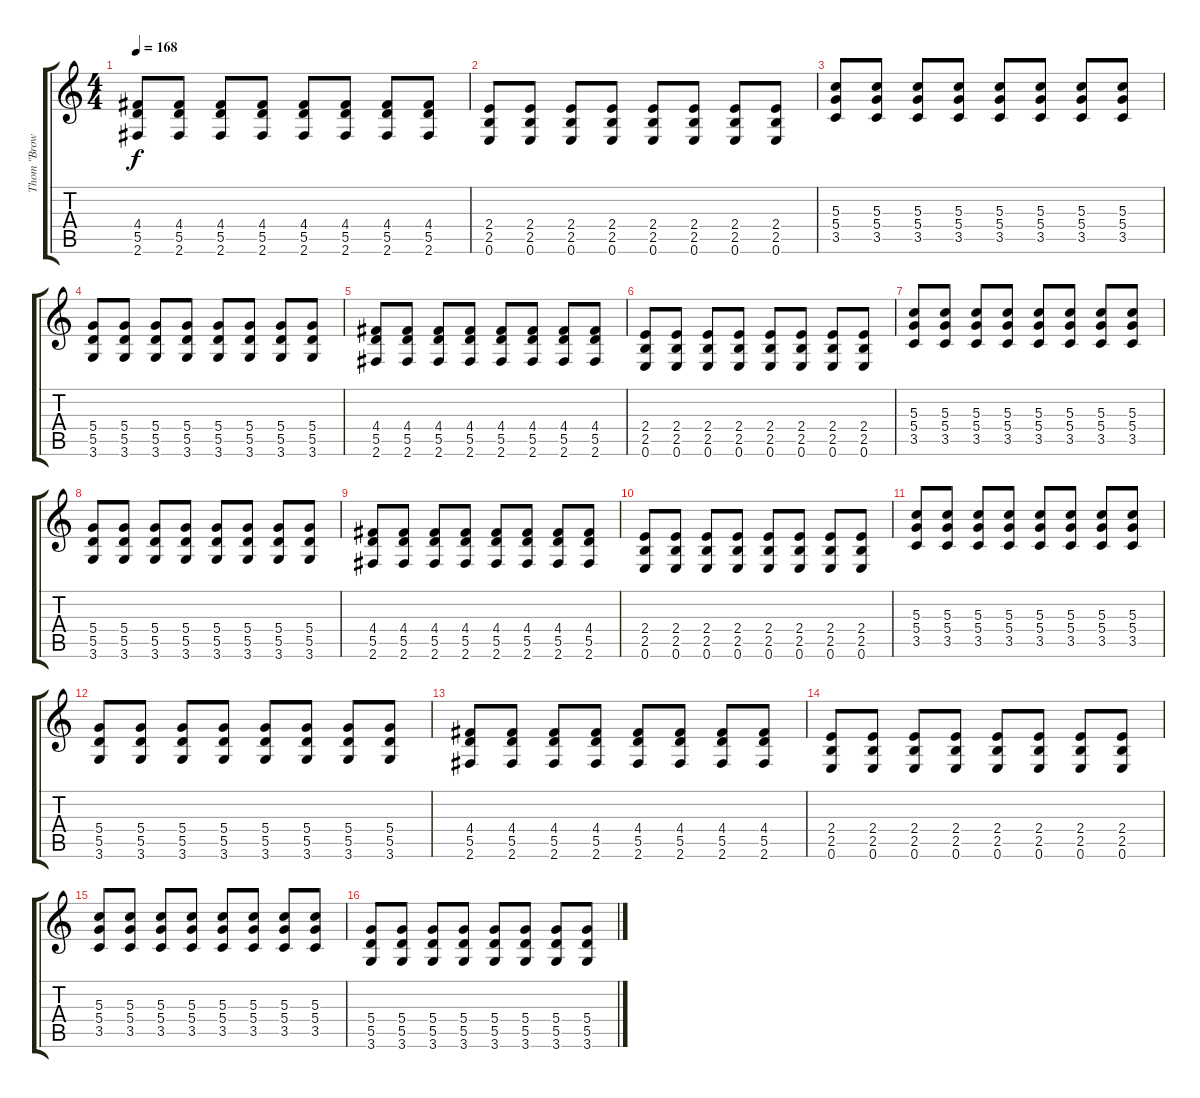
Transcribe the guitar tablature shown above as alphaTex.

\track ("Thom \"Brownsound\" Thacker" "Thom \"Brow") {instrument distortionguitar}
\staff {score tabs}
\tuning (E4 B3 G3 D3 A2 E2) {hide}
\ts (4 4)
\tempo 168
\clef g2
\ks c
(4.4 5.5 2.6).8{dy f} (4.4 5.5 2.6).8 (4.4 5.5 2.6).8 (4.4 5.5 2.6).8 (4.4 5.5 2.6).8 (4.4 5.5 2.6).8 (4.4 5.5 2.6).8 (4.4 5.5 2.6).8 |
(2.4 2.5 0.6).8 (2.4 2.5 0.6).8 (2.4 2.5 0.6).8 (2.4 2.5 0.6).8 (2.4 2.5 0.6).8 (2.4 2.5 0.6).8 (2.4 2.5 0.6).8 (2.4 2.5 0.6).8 |
(5.3 5.4 3.5).8 (5.3 5.4 3.5).8 (5.3 5.4 3.5).8 (5.3 5.4 3.5).8 (5.3 5.4 3.5).8 (5.3 5.4 3.5).8 (5.3 5.4 3.5).8 (5.3 5.4 3.5).8 |
(5.4 5.5 3.6).8 (5.4 5.5 3.6).8 (5.4 5.5 3.6).8 (5.4 5.5 3.6).8 (5.4 5.5 3.6).8 (5.4 5.5 3.6).8 (5.4 5.5 3.6).8 (5.4 5.5 3.6).8 |
(4.4 5.5 2.6).8 (4.4 5.5 2.6).8 (4.4 5.5 2.6).8 (4.4 5.5 2.6).8 (4.4 5.5 2.6).8 (4.4 5.5 2.6).8 (4.4 5.5 2.6).8 (4.4 5.5 2.6).8 |
(2.4 2.5 0.6).8 (2.4 2.5 0.6).8 (2.4 2.5 0.6).8 (2.4 2.5 0.6).8 (2.4 2.5 0.6).8 (2.4 2.5 0.6).8 (2.4 2.5 0.6).8 (2.4 2.5 0.6).8 |
(5.3 5.4 3.5).8 (5.3 5.4 3.5).8 (5.3 5.4 3.5).8 (5.3 5.4 3.5).8 (5.3 5.4 3.5).8 (5.3 5.4 3.5).8 (5.3 5.4 3.5).8 (5.3 5.4 3.5).8 |
(5.4 5.5 3.6).8 (5.4 5.5 3.6).8 (5.4 5.5 3.6).8 (5.4 5.5 3.6).8 (5.4 5.5 3.6).8 (5.4 5.5 3.6).8 (5.4 5.5 3.6).8 (5.4 5.5 3.6).8 |
(4.4 5.5 2.6).8 (4.4 5.5 2.6).8 (4.4 5.5 2.6).8 (4.4 5.5 2.6).8 (4.4 5.5 2.6).8 (4.4 5.5 2.6).8 (4.4 5.5 2.6).8 (4.4 5.5 2.6).8 |
(2.4 2.5 0.6).8 (2.4 2.5 0.6).8 (2.4 2.5 0.6).8 (2.4 2.5 0.6).8 (2.4 2.5 0.6).8 (2.4 2.5 0.6).8 (2.4 2.5 0.6).8 (2.4 2.5 0.6).8 |
(5.3 5.4 3.5).8 (5.3 5.4 3.5).8 (5.3 5.4 3.5).8 (5.3 5.4 3.5).8 (5.3 5.4 3.5).8 (5.3 5.4 3.5).8 (5.3 5.4 3.5).8 (5.3 5.4 3.5).8 |
(5.4 5.5 3.6).8 (5.4 5.5 3.6).8 (5.4 5.5 3.6).8 (5.4 5.5 3.6).8 (5.4 5.5 3.6).8 (5.4 5.5 3.6).8 (5.4 5.5 3.6).8 (5.4 5.5 3.6).8 |
(4.4 5.5 2.6).8 (4.4 5.5 2.6).8 (4.4 5.5 2.6).8 (4.4 5.5 2.6).8 (4.4 5.5 2.6).8 (4.4 5.5 2.6).8 (4.4 5.5 2.6).8 (4.4 5.5 2.6).8 |
(2.4 2.5 0.6).8 (2.4 2.5 0.6).8 (2.4 2.5 0.6).8 (2.4 2.5 0.6).8 (2.4 2.5 0.6).8 (2.4 2.5 0.6).8 (2.4 2.5 0.6).8 (2.4 2.5 0.6).8 |
(5.3 5.4 3.5).8 (5.3 5.4 3.5).8 (5.3 5.4 3.5).8 (5.3 5.4 3.5).8 (5.3 5.4 3.5).8 (5.3 5.4 3.5).8 (5.3 5.4 3.5).8 (5.3 5.4 3.5).8 |
(5.4 5.5 3.6).8 (5.4 5.5 3.6).8 (5.4 5.5 3.6).8 (5.4 5.5 3.6).8 (5.4 5.5 3.6).8 (5.4 5.5 3.6).8 (5.4 5.5 3.6).8 (5.4 5.5 3.6).8
